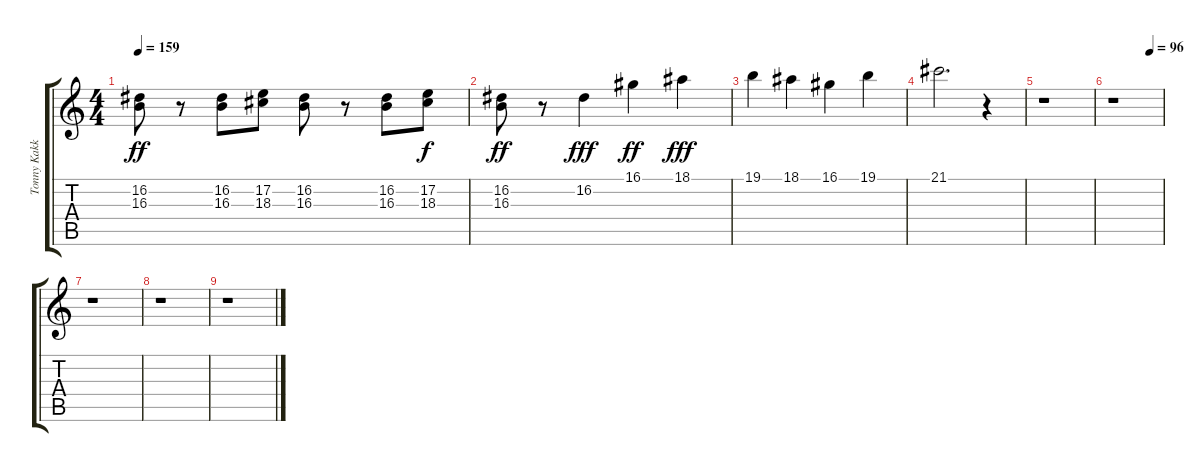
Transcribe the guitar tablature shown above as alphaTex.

\track ("Tonny Kakko" "Tonny Kakk") {instrument lead1square}
\staff {score tabs}
\tuning (E4 B3 G3 D3 A2 E2) {hide}
\ts (4 4)
\tempo 159
\clef g2
\ks c
(16.2 16.3).8{dy ff} r.8 (16.2 16.3).8 (17.2 18.3).8 (16.2 16.3).8 r.8 (16.2 16.3).8 (17.2 18.3).8{dy f} |
(16.2 16.3).8{dy ff} r.8 16.2.4{dy fff} 16.1.4{dy ff} 18.1.4{dy fff} |
19.1.4 18.1.4 16.1.4 19.1.4 |
21.1.2{d} r.4 |
r.1 |
\tempo (96 0.75)
r.1 |
r.1 |
r.1 |
r.1
